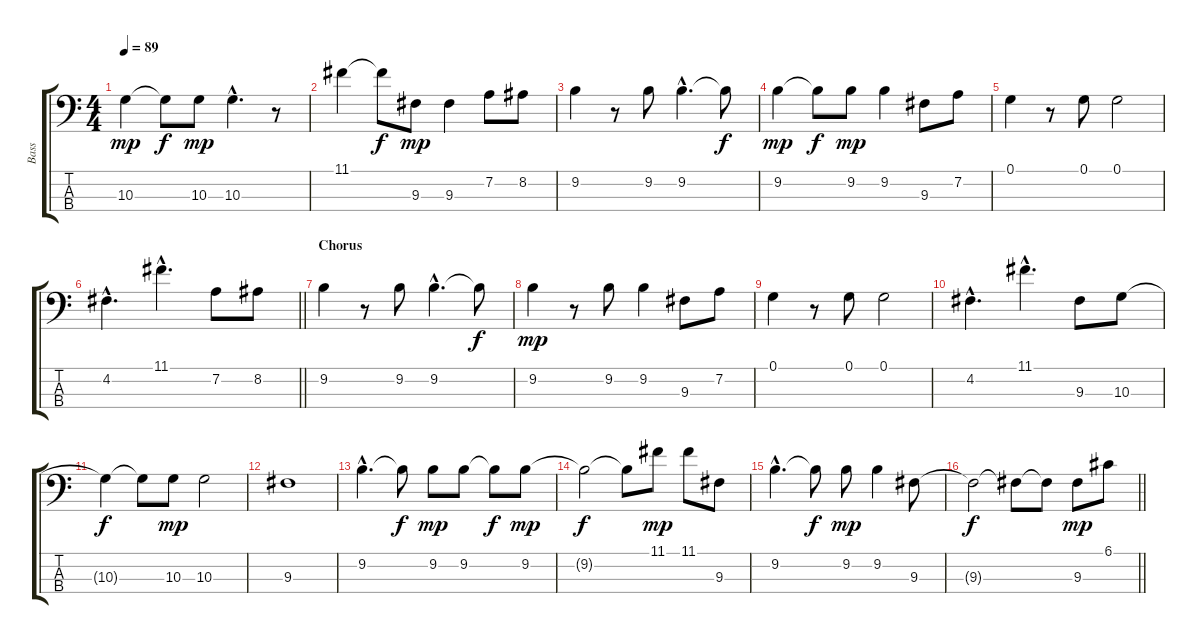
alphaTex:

\track ("Bass" "Bass") {instrument electricbassfinger}
\staff {score tabs}
\tuning (G2 D2 A1 E1) {hide}
\ts (4 4)
\tempo 89
\clef f4
\ks c
10.3.4{dy mp} 10.3{t}.8{dy f} 10.3.8{dy mp} 10.3{hac}.4{d} r.8 |
11.1.4 11.1{t}.8{dy f} 9.3.8{dy mp} 9.3.4 7.2.8 8.2.8 |
9.2.4 r.8 9.2.8 9.2{hac}.4{d} 9.2{t}.8{dy f} |
9.2.4{dy mp} 9.2{t}.8{dy f} 9.2.8{dy mp} 9.2.4 9.3.8 7.2.8 |
0.1.4 r.8 0.1.8 0.1.2 |
\barLineRight lightlight
4.2{hac}.4{d} 11.1{hac}.4{d} 7.2.8 8.2.8 |
\section ("" "Chorus")
9.2.4 r.8 9.2.8 9.2{hac}.4{d} 9.2{t}.8{dy f} |
9.2.4{dy mp} r.8 9.2.8 9.2.4 9.3.8 7.2.8 |
0.1.4 r.8 0.1.8 0.1.2 |
4.2{hac}.4{d} 11.1{hac}.4{d} 9.3.8 10.3.8 |
10.3{t}.4{dy f} 10.3{t}.8 10.3.8{dy mp} 10.3.2 |
9.3.1 |
9.2{hac}.4{d} 9.2{t}.8{dy f} 9.2.8{dy mp} 9.2.8 9.2{t}.8{dy f} 9.2.8{dy mp} |
9.2{t}.2{dy f} 9.2{t}.8 11.1.8{dy mp} 11.1.8 9.3.8 |
9.2{hac}.4{d} 9.2{t}.8{dy f} 9.2.8{dy mp} 9.2.4 9.3.8 |
\barLineRight lightlight
9.3{t}.2{dy f} 9.3{t}.8 9.3{t}.8 9.3.8{dy mp} 6.1.8
